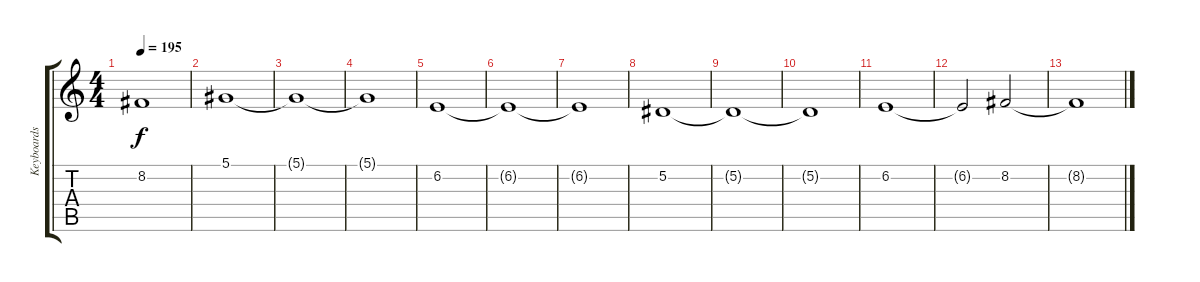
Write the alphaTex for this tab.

\track ("Keyboards 4" "Keyboards ") {instrument stringensemble1}
\staff {score tabs}
\tuning (Eb4 Bb3 Gb3 Db3 Ab2 Eb2) {hide}
\ts (4 4)
\tempo 195
\clef g2
\ks c
8.2{t}.1{dy f} |
5.1.1 |
5.1{t}.1 |
5.1{t}.1 |
6.2.1 |
6.2{t}.1 |
6.2{t}.1 |
5.2.1 |
5.2{t}.1 |
5.2{t}.1 |
6.2.1 |
6.2{t}.2 8.2.2 |
8.2{t}.1
